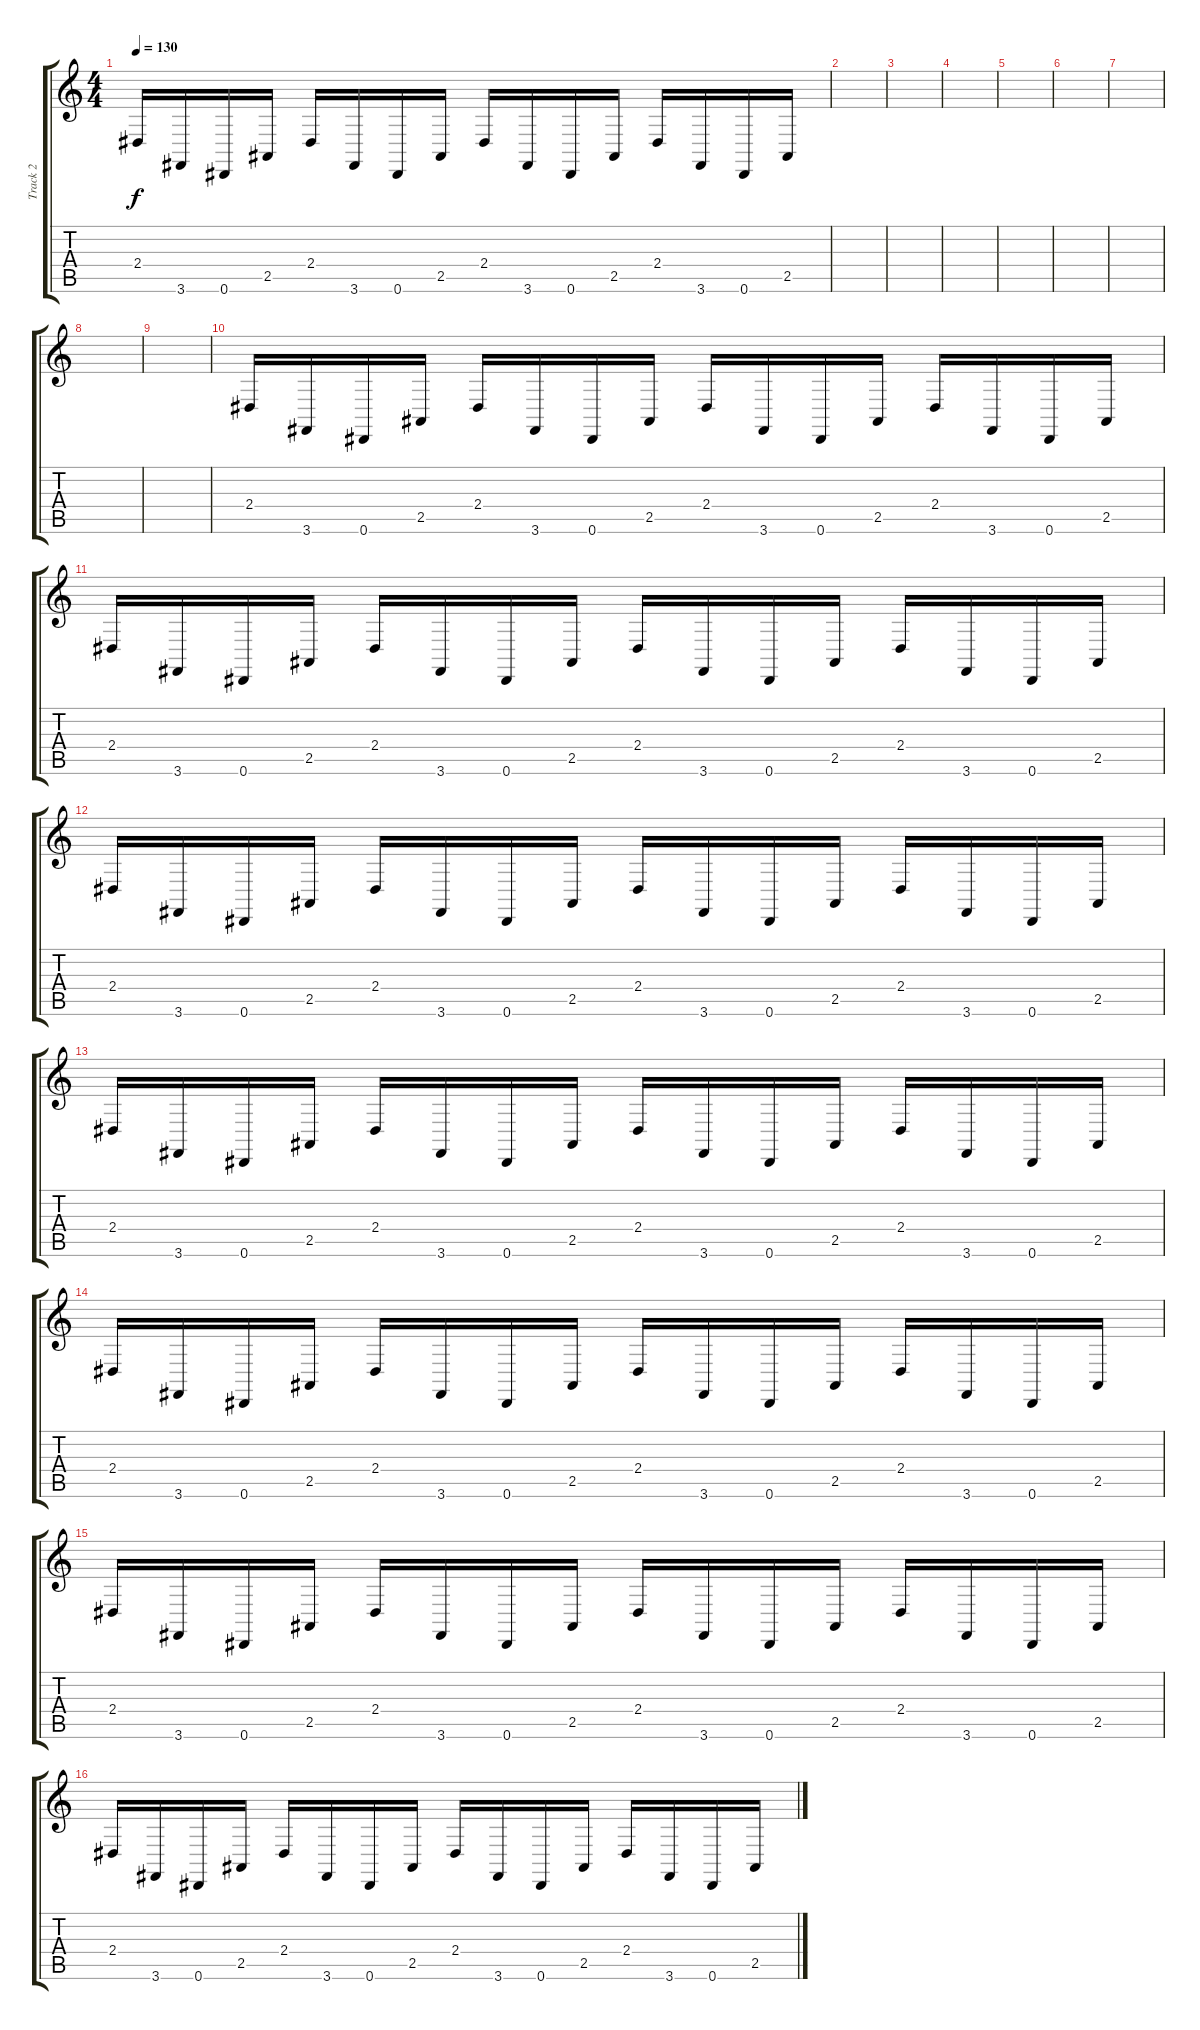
\track ("Track 2" "Track 2") {instrument electricpiano1}
\staff {score tabs}
\tuning (Eb4 Bb3 Gb3 Db3 Ab2 Eb2) {hide}
\ts (4 4)
\tempo 130
\clef g2
\ks c
2.4.16{dy f} 3.6.16 0.6.16 2.5.16 2.4.16 3.6.16 0.6.16 2.5.16 2.4.16 3.6.16 0.6.16 2.5.16 2.4.16 3.6.16 0.6.16 2.5.16 |
|
|
|
|
|
|
|
|
2.4.16{volume 10} 3.6.16 0.6.16 2.5.16 2.4.16 3.6.16 0.6.16 2.5.16 2.4.16 3.6.16 0.6.16 2.5.16 2.4.16 3.6.16 0.6.16 2.5.16 |
2.4.16 3.6.16 0.6.16 2.5.16 2.4.16 3.6.16 0.6.16 2.5.16 2.4.16 3.6.16 0.6.16 2.5.16 2.4.16 3.6.16 0.6.16 2.5.16 |
2.4.16 3.6.16 0.6.16 2.5.16 2.4.16 3.6.16 0.6.16 2.5.16 2.4.16 3.6.16 0.6.16 2.5.16 2.4.16 3.6.16 0.6.16 2.5.16 |
2.4.16 3.6.16 0.6.16 2.5.16 2.4.16 3.6.16 0.6.16 2.5.16 2.4.16 3.6.16 0.6.16 2.5.16 2.4.16 3.6.16 0.6.16 2.5.16 |
2.4.16{volume 9} 3.6.16 0.6.16 2.5.16 2.4.16 3.6.16 0.6.16 2.5.16 2.4.16 3.6.16 0.6.16 2.5.16 2.4.16 3.6.16 0.6.16 2.5.16 |
2.4.16 3.6.16 0.6.16 2.5.16 2.4.16 3.6.16 0.6.16 2.5.16 2.4.16 3.6.16 0.6.16 2.5.16 2.4.16 3.6.16 0.6.16 2.5.16 |
2.4.16{volume 9} 3.6.16 0.6.16 2.5.16 2.4.16 3.6.16 0.6.16 2.5.16 2.4.16 3.6.16 0.6.16 2.5.16 2.4.16 3.6.16 0.6.16 2.5.16
